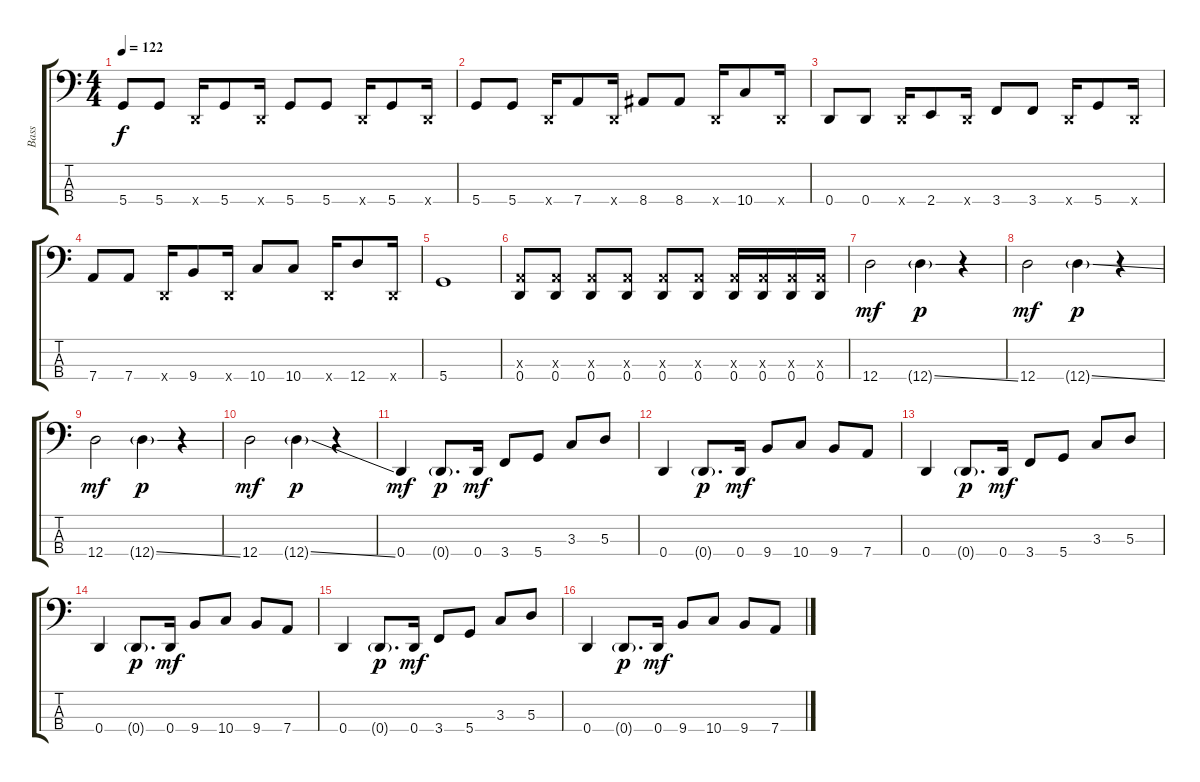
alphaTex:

\track ("Bass" "Bass") {instrument electricbassfinger}
\staff {score tabs}
\tuning (G2 D2 A1 D1) {hide}
\ts (4 4)
\tempo 122
\clef f4
\ks c
5.4.8{dy f} 5.4.8 0.4{x}.16 5.4.8 0.4{x}.16 5.4.8 5.4.8 0.4{x}.16 5.4.8 0.4{x}.16 |
5.4.8 5.4.8 0.4{x}.16 7.4.8 0.4{x}.16 8.4.8 8.4.8 0.4{x}.16 10.4.8 0.4{x}.16 |
0.4.8 0.4.8 0.4{x}.16 2.4.8 0.4{x}.16 3.4.8 3.4.8 0.4{x}.16 5.4.8 0.4{x}.16 |
7.4.8 7.4.8 0.4{x}.16 9.4.8 0.4{x}.16 10.4.8 10.4.8 0.4{x}.16 12.4.8 0.4{x}.16 |
5.4.1 |
(0.3{x} 0.4).8 (0.3{x} 0.4).8 (0.3{x} 0.4).8 (0.3{x} 0.4).8 (0.3{x} 0.4).8 (0.3{x} 0.4).8 (0.3{x} 0.4).16 (0.3{x} 0.4).16 (0.3{x} 0.4).16 (0.3{x} 0.4).16 |
12.4.2{dy mf} 12.4{ss g}.4{dy p} r.4 |
12.4.2{dy mf} 12.4{ss g}.4{dy p} r.4 |
12.4.2{dy mf} 12.4{ss g}.4{dy p} r.4 |
12.4.2{dy mf} 12.4{ss g}.4{dy p} r.4 |
0.4.4{dy mf} 0.4{g}.8{d dy p} 0.4.16{dy mf} 3.4.8 5.4.8 3.3.8 5.3.8 |
0.4.4 0.4{g}.8{d dy p} 0.4.16{dy mf} 9.4.8 10.4.8 9.4.8 7.4.8 |
0.4.4 0.4{g}.8{d dy p} 0.4.16{dy mf} 3.4.8 5.4.8 3.3.8 5.3.8 |
0.4.4 0.4{g}.8{d dy p} 0.4.16{dy mf} 9.4.8 10.4.8 9.4.8 7.4.8 |
0.4.4 0.4{g}.8{d dy p} 0.4.16{dy mf} 3.4.8 5.4.8 3.3.8 5.3.8 |
0.4.4 0.4{g}.8{d dy p} 0.4.16{dy mf} 9.4.8 10.4.8 9.4.8 7.4.8
